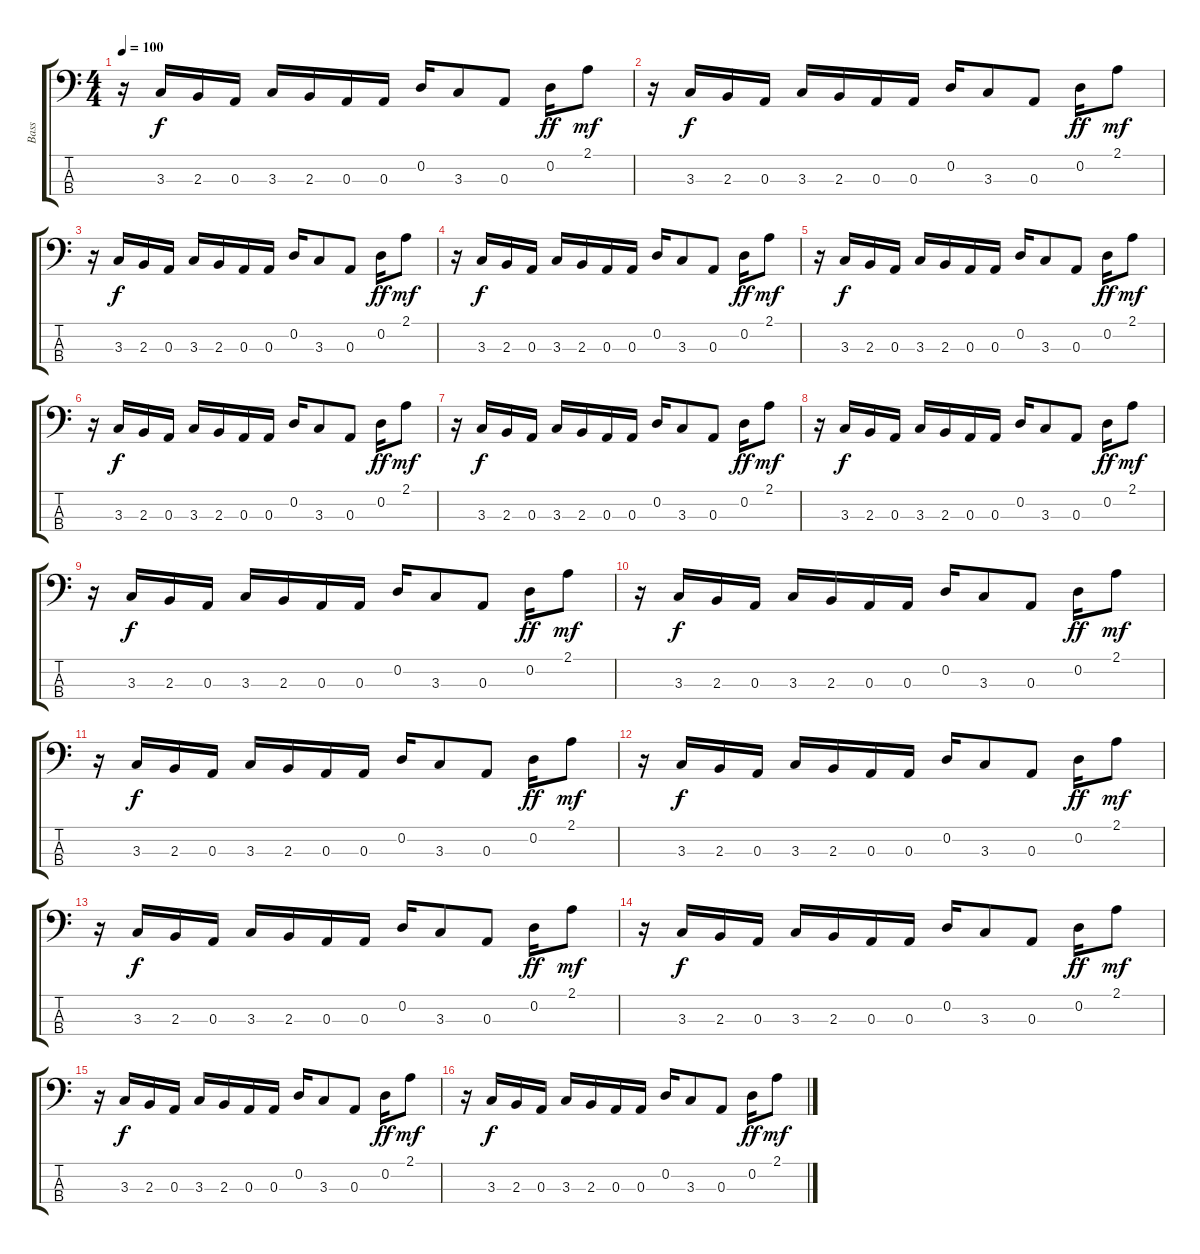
\track ("Bass" "Bass") {instrument electricbassfinger}
\staff {score tabs}
\tuning (G2 D2 A1 E1) {hide}
\ts (4 4)
\tempo 100
\clef f4
\ks c
r.16{dy mf} 3.3.16{dy f} 2.3.16 0.3.16 3.3.16 2.3.16 0.3.16 0.3.16 0.2.16 3.3.8 0.3.8 0.2.16{dy ff} 2.1.8{dy mf} |
r.16 3.3.16{dy f} 2.3.16 0.3.16 3.3.16 2.3.16 0.3.16 0.3.16 0.2.16 3.3.8 0.3.8 0.2.16{dy ff} 2.1.8{dy mf} |
r.16 3.3.16{dy f} 2.3.16 0.3.16 3.3.16 2.3.16 0.3.16 0.3.16 0.2.16 3.3.8 0.3.8 0.2.16{dy ff} 2.1.8{dy mf} |
r.16 3.3.16{dy f} 2.3.16 0.3.16 3.3.16 2.3.16 0.3.16 0.3.16 0.2.16 3.3.8 0.3.8 0.2.16{dy ff} 2.1.8{dy mf} |
r.16 3.3.16{dy f} 2.3.16 0.3.16 3.3.16 2.3.16 0.3.16 0.3.16 0.2.16 3.3.8 0.3.8 0.2.16{dy ff} 2.1.8{dy mf} |
r.16 3.3.16{dy f} 2.3.16 0.3.16 3.3.16 2.3.16 0.3.16 0.3.16 0.2.16 3.3.8 0.3.8 0.2.16{dy ff} 2.1.8{dy mf} |
r.16 3.3.16{dy f} 2.3.16 0.3.16 3.3.16 2.3.16 0.3.16 0.3.16 0.2.16 3.3.8 0.3.8 0.2.16{dy ff} 2.1.8{dy mf} |
r.16 3.3.16{dy f} 2.3.16 0.3.16 3.3.16 2.3.16 0.3.16 0.3.16 0.2.16 3.3.8 0.3.8 0.2.16{dy ff} 2.1.8{dy mf} |
r.16 3.3.16{dy f} 2.3.16 0.3.16 3.3.16 2.3.16 0.3.16 0.3.16 0.2.16 3.3.8 0.3.8 0.2.16{dy ff} 2.1.8{dy mf} |
r.16 3.3.16{dy f} 2.3.16 0.3.16 3.3.16 2.3.16 0.3.16 0.3.16 0.2.16 3.3.8 0.3.8 0.2.16{dy ff} 2.1.8{dy mf} |
r.16 3.3.16{dy f} 2.3.16 0.3.16 3.3.16 2.3.16 0.3.16 0.3.16 0.2.16 3.3.8 0.3.8 0.2.16{dy ff} 2.1.8{dy mf} |
r.16 3.3.16{dy f} 2.3.16 0.3.16 3.3.16 2.3.16 0.3.16 0.3.16 0.2.16 3.3.8 0.3.8 0.2.16{dy ff} 2.1.8{dy mf} |
r.16 3.3.16{dy f} 2.3.16 0.3.16 3.3.16 2.3.16 0.3.16 0.3.16 0.2.16 3.3.8 0.3.8 0.2.16{dy ff} 2.1.8{dy mf} |
r.16 3.3.16{dy f} 2.3.16 0.3.16 3.3.16 2.3.16 0.3.16 0.3.16 0.2.16 3.3.8 0.3.8 0.2.16{dy ff} 2.1.8{dy mf} |
r.16 3.3.16{dy f} 2.3.16 0.3.16 3.3.16 2.3.16 0.3.16 0.3.16 0.2.16 3.3.8 0.3.8 0.2.16{dy ff} 2.1.8{dy mf} |
r.16 3.3.16{dy f} 2.3.16 0.3.16 3.3.16 2.3.16 0.3.16 0.3.16 0.2.16 3.3.8 0.3.8 0.2.16{dy ff} 2.1.8{dy mf}
